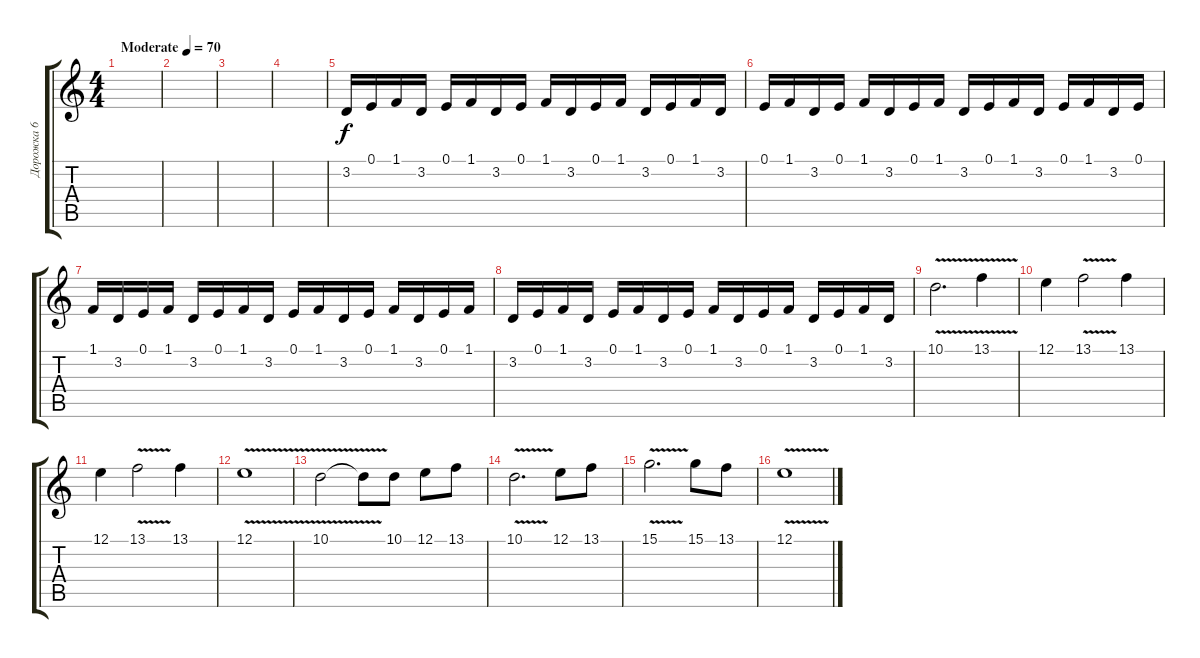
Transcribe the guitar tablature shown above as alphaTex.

\track ("Дорожка 6" "Дорожка 6") {instrument ocarina}
\staff {score tabs}
\tuning (E4 B3 G3 D3 A2 E2) {hide}
\ts (4 4)
\tempo (70 "Moderate")
\clef g2
\ks c
|
|
|
|
3.2.16 0.1.16{balance 11} 1.1.16{balance 5} 3.2.16{balance 8} 0.1.16{balance 11} 1.1.16{balance 5} 3.2.16{balance 8} 0.1.16{balance 11} 1.1.16{balance 5} 3.2.16{balance 8} 0.1.16{balance 11} 1.1.16{balance 5} 3.2.16 0.1.16{balance 11} 1.1.16{balance 5} 3.2.16{balance 8} |
0.1.16 1.1.16 3.2.16 0.1.16 1.1.16 3.2.16 0.1.16 1.1.16 3.2.16 0.1.16 1.1.16 3.2.16 0.1.16 1.1.16 3.2.16 0.1.16 |
1.1.16 3.2.16 0.1.16 1.1.16 3.2.16 0.1.16 1.1.16 3.2.16 0.1.16 1.1.16 3.2.16 0.1.16 1.1.16 3.2.16 0.1.16 1.1.16 |
3.2.16 0.1.16 1.1.16 3.2.16 0.1.16 1.1.16 3.2.16 0.1.16 1.1.16 3.2.16 0.1.16 1.1.16 3.2.16 0.1.16 1.1.16 3.2.16 |
10.1{v}.2{d dy f volume 11 instrument flute} 13.1{v}.4 |
12.1.4 13.1{v}.2 13.1.4 |
12.1.4 13.1{v}.2 13.1.4 |
12.1{v}.1 |
10.1{v}.2{volume 16} 10.1{t}.8 10.1.8 12.1.8 13.1.8 |
10.1{v}.2{d} 12.1.8 13.1.8 |
15.1{v}.2{d} 15.1.8 13.1.8 |
12.1{v}.1
